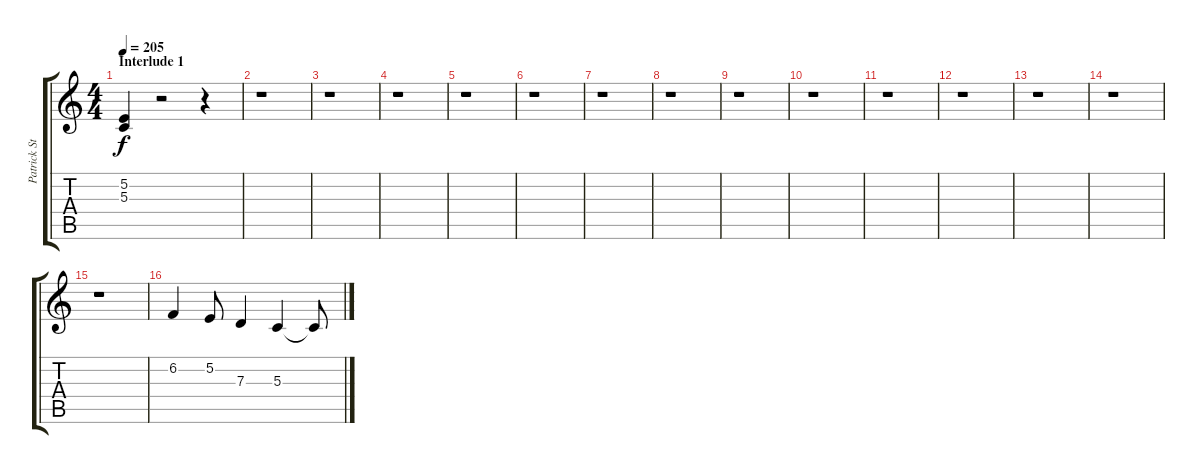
\track ("Patrick Stump (Lead Vocal and Harmonies)" "Patrick St") {instrument clarinet}
\staff {score tabs}
\tuning (E4 B3 G3 D3 A2 E2) {hide}
\ts (4 4)
\section ("" "Interlude 1")
\tempo 205
\clef g2
\ks c
(5.2{t} 5.3{t}).4{dy f} r.2 r.4 |
r.1 |
r.1 |
r.1 |
r.1 |
r.1 |
r.1 |
r.1 |
r.1 |
r.1 |
r.1 |
r.1 |
r.1 |
r.1 |
r.1 |
6.2.4 5.2.8 7.3.4 5.3.4 5.3{t}.8
